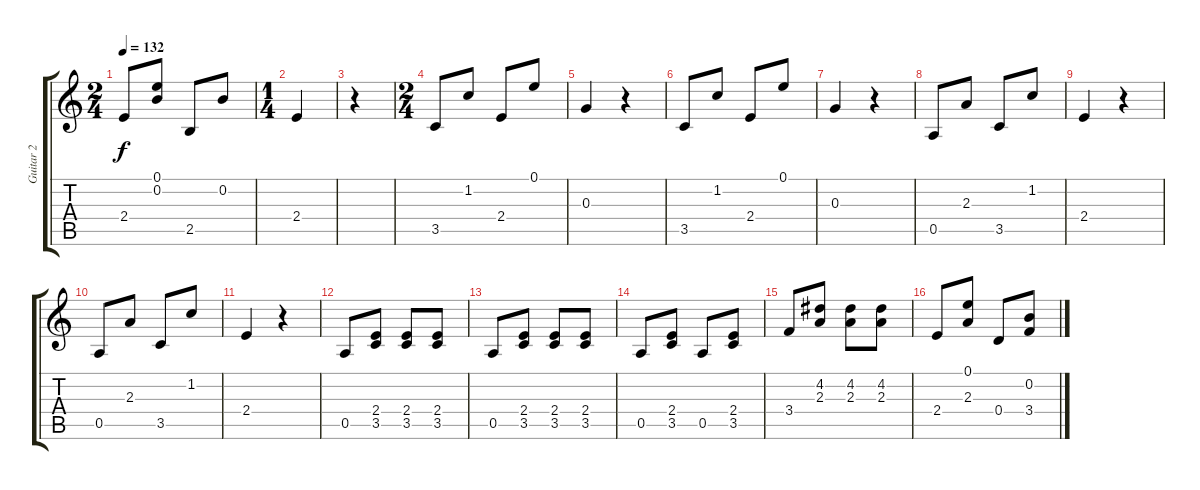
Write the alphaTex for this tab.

\track ("Guitar 2" "Guitar 2") {instrument acousticguitarnylon}
\staff {score tabs}
\tuning (E4 B3 G3 D3 A2 E2) {hide}
\ts (2 4)
\tempo 132
\clef g2
\ks c
2.4.8{dy f} (0.1 0.2).8 2.5.8 0.2.8 |
\ts (1 4)
2.4.4 |
r.4 |
\ts (2 4)
3.5.8 1.2.8 2.4.8 0.1.8 |
0.3.4 r.4 |
3.5.8 1.2.8 2.4.8 0.1.8 |
0.3.4 r.4 |
0.5.8 2.3.8 3.5.8 1.2.8 |
2.4.4 r.4 |
0.5.8 2.3.8 3.5.8 1.2.8 |
2.4.4 r.4 |
0.5.8 (2.4 3.5).8 (2.4 3.5).8 (2.4 3.5).8 |
0.5.8 (2.4 3.5).8 (2.4 3.5).8 (2.4 3.5).8 |
0.5.8 (2.4 3.5).8 0.5.8 (2.4 3.5).8 |
3.4.8 (4.2 2.3).8 (4.2 2.3).8 (4.2 2.3).8 |
2.4.8 (0.1 2.3).8 0.4.8 (0.2 3.4).8
